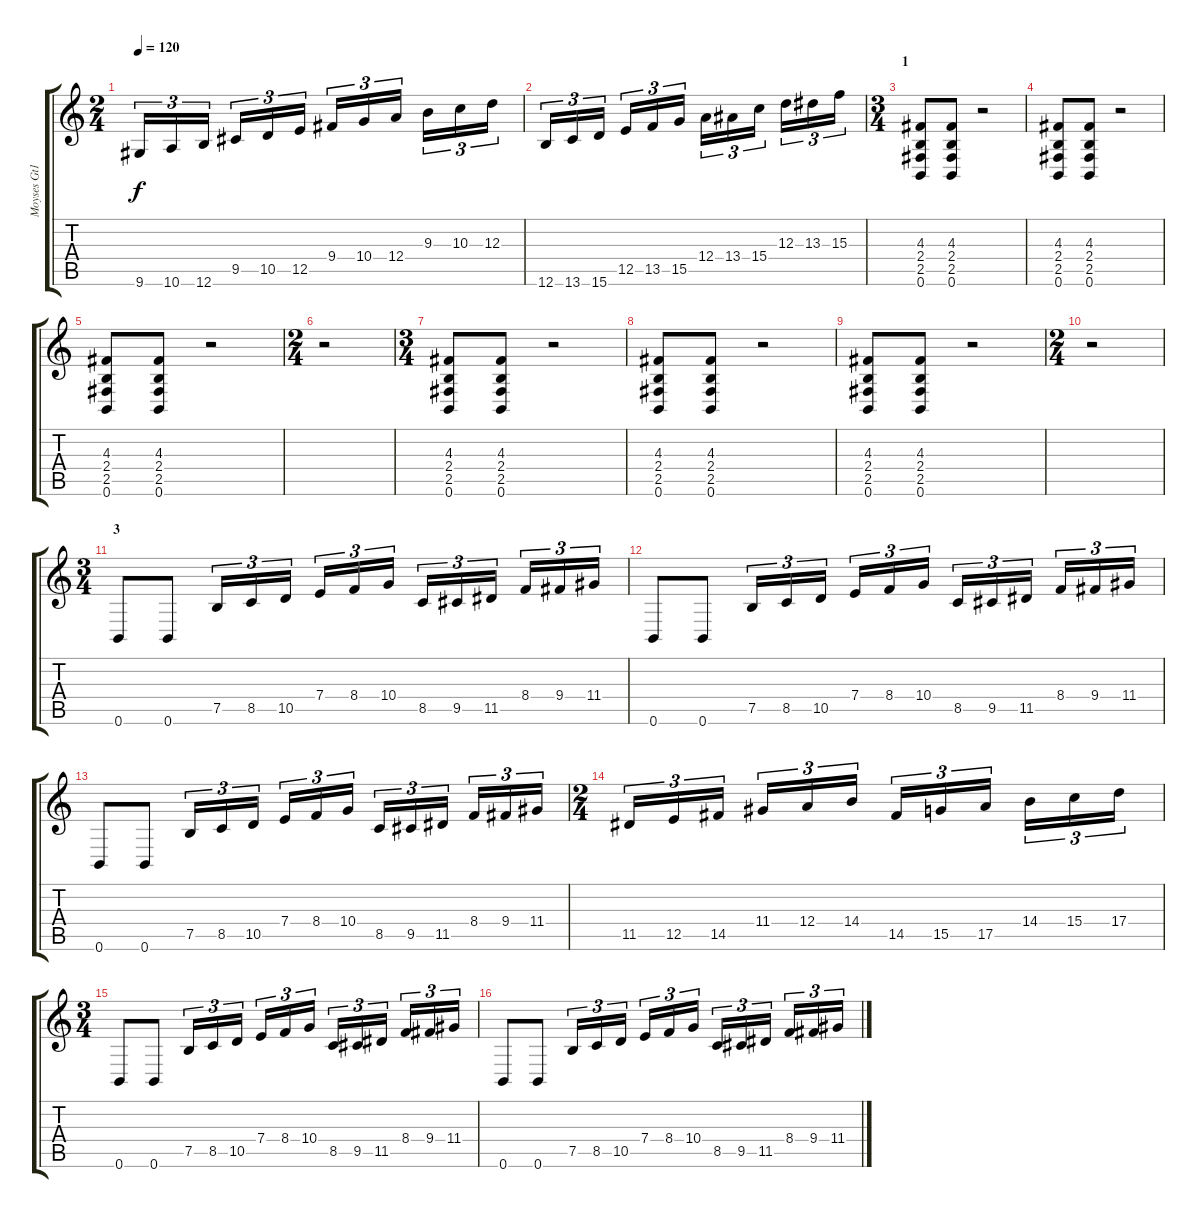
\track ("Moyses Gt1" "Moyses Gt1") {instrument distortionguitar}
\staff {score tabs}
\tuning (B3 Gb3 D3 A2 E2 B1) {hide}
\ts (2 4)
\tempo 120
\clef g2
\ks c
9.6.16{tu (3 2) dy f} 10.6.16{tu (3 2)} 12.6.16{tu (3 2)} 9.5.16{tu (3 2)} 10.5.16{tu (3 2)} 12.5.16{tu (3 2)} 9.4.16{tu (3 2)} 10.4.16{tu (3 2)} 12.4.16{tu (3 2)} 9.3.16{tu (3 2)} 10.3.16{tu (3 2)} 12.3.16{tu (3 2)} |
12.6.16{tu (3 2)} 13.6.16{tu (3 2)} 15.6.16{tu (3 2)} 12.5.16{tu (3 2)} 13.5.16{tu (3 2)} 15.5.16{tu (3 2)} 12.4.16{tu (3 2)} 13.4.16{tu (3 2)} 15.4.16{tu (3 2)} 12.3.16{tu (3 2)} 13.3.16{tu (3 2)} 15.3.16{tu (3 2)} |
\ts (3 4)
\section ("" "1")
(4.3 2.4 2.5 0.6).8 (4.3 2.4 2.5 0.6).8 r.2 |
(4.3 2.4 2.5 0.6).8 (4.3 2.4 2.5 0.6).8 r.2 |
(4.3 2.4 2.5 0.6).8 (4.3 2.4 2.5 0.6).8 r.2 |
\ts (2 4)
r.2 |
\ts (3 4)
(4.3 2.4 2.5 0.6).8 (4.3 2.4 2.5 0.6).8 r.2 |
(4.3 2.4 2.5 0.6).8 (4.3 2.4 2.5 0.6).8 r.2 |
(4.3 2.4 2.5 0.6).8 (4.3 2.4 2.5 0.6).8 r.2 |
\ts (2 4)
r.2 |
\ts (3 4)
\section ("" "3")
0.6.8 0.6.8 7.5.16{tu (3 2)} 8.5.16{tu (3 2)} 10.5.16{tu (3 2)} 7.4.16{tu (3 2)} 8.4.16{tu (3 2)} 10.4.16{tu (3 2)} 8.5.16{tu (3 2)} 9.5.16{tu (3 2)} 11.5.16{tu (3 2)} 8.4.16{tu (3 2)} 9.4.16{tu (3 2)} 11.4.16{tu (3 2)} |
0.6.8 0.6.8 7.5.16{tu (3 2)} 8.5.16{tu (3 2)} 10.5.16{tu (3 2)} 7.4.16{tu (3 2)} 8.4.16{tu (3 2)} 10.4.16{tu (3 2)} 8.5.16{tu (3 2)} 9.5.16{tu (3 2)} 11.5.16{tu (3 2)} 8.4.16{tu (3 2)} 9.4.16{tu (3 2)} 11.4.16{tu (3 2)} |
0.6.8 0.6.8 7.5.16{tu (3 2)} 8.5.16{tu (3 2)} 10.5.16{tu (3 2)} 7.4.16{tu (3 2)} 8.4.16{tu (3 2)} 10.4.16{tu (3 2)} 8.5.16{tu (3 2)} 9.5.16{tu (3 2)} 11.5.16{tu (3 2)} 8.4.16{tu (3 2)} 9.4.16{tu (3 2)} 11.4.16{tu (3 2)} |
\ts (2 4)
11.5.16{tu (3 2)} 12.5.16{tu (3 2)} 14.5.16{tu (3 2)} 11.4.16{tu (3 2)} 12.4.16{tu (3 2)} 14.4.16{tu (3 2)} 14.5.16{tu (3 2)} 15.5.16{tu (3 2)} 17.5.16{tu (3 2)} 14.4.16{tu (3 2)} 15.4.16{tu (3 2)} 17.4.16{tu (3 2)} |
\ts (3 4)
0.6.8 0.6.8 7.5.16{tu (3 2)} 8.5.16{tu (3 2)} 10.5.16{tu (3 2)} 7.4.16{tu (3 2)} 8.4.16{tu (3 2)} 10.4.16{tu (3 2)} 8.5.16{tu (3 2)} 9.5.16{tu (3 2)} 11.5.16{tu (3 2)} 8.4.16{tu (3 2)} 9.4.16{tu (3 2)} 11.4.16{tu (3 2)} |
0.6.8 0.6.8 7.5.16{tu (3 2)} 8.5.16{tu (3 2)} 10.5.16{tu (3 2)} 7.4.16{tu (3 2)} 8.4.16{tu (3 2)} 10.4.16{tu (3 2)} 8.5.16{tu (3 2)} 9.5.16{tu (3 2)} 11.5.16{tu (3 2)} 8.4.16{tu (3 2)} 9.4.16{tu (3 2)} 11.4.16{tu (3 2)}
